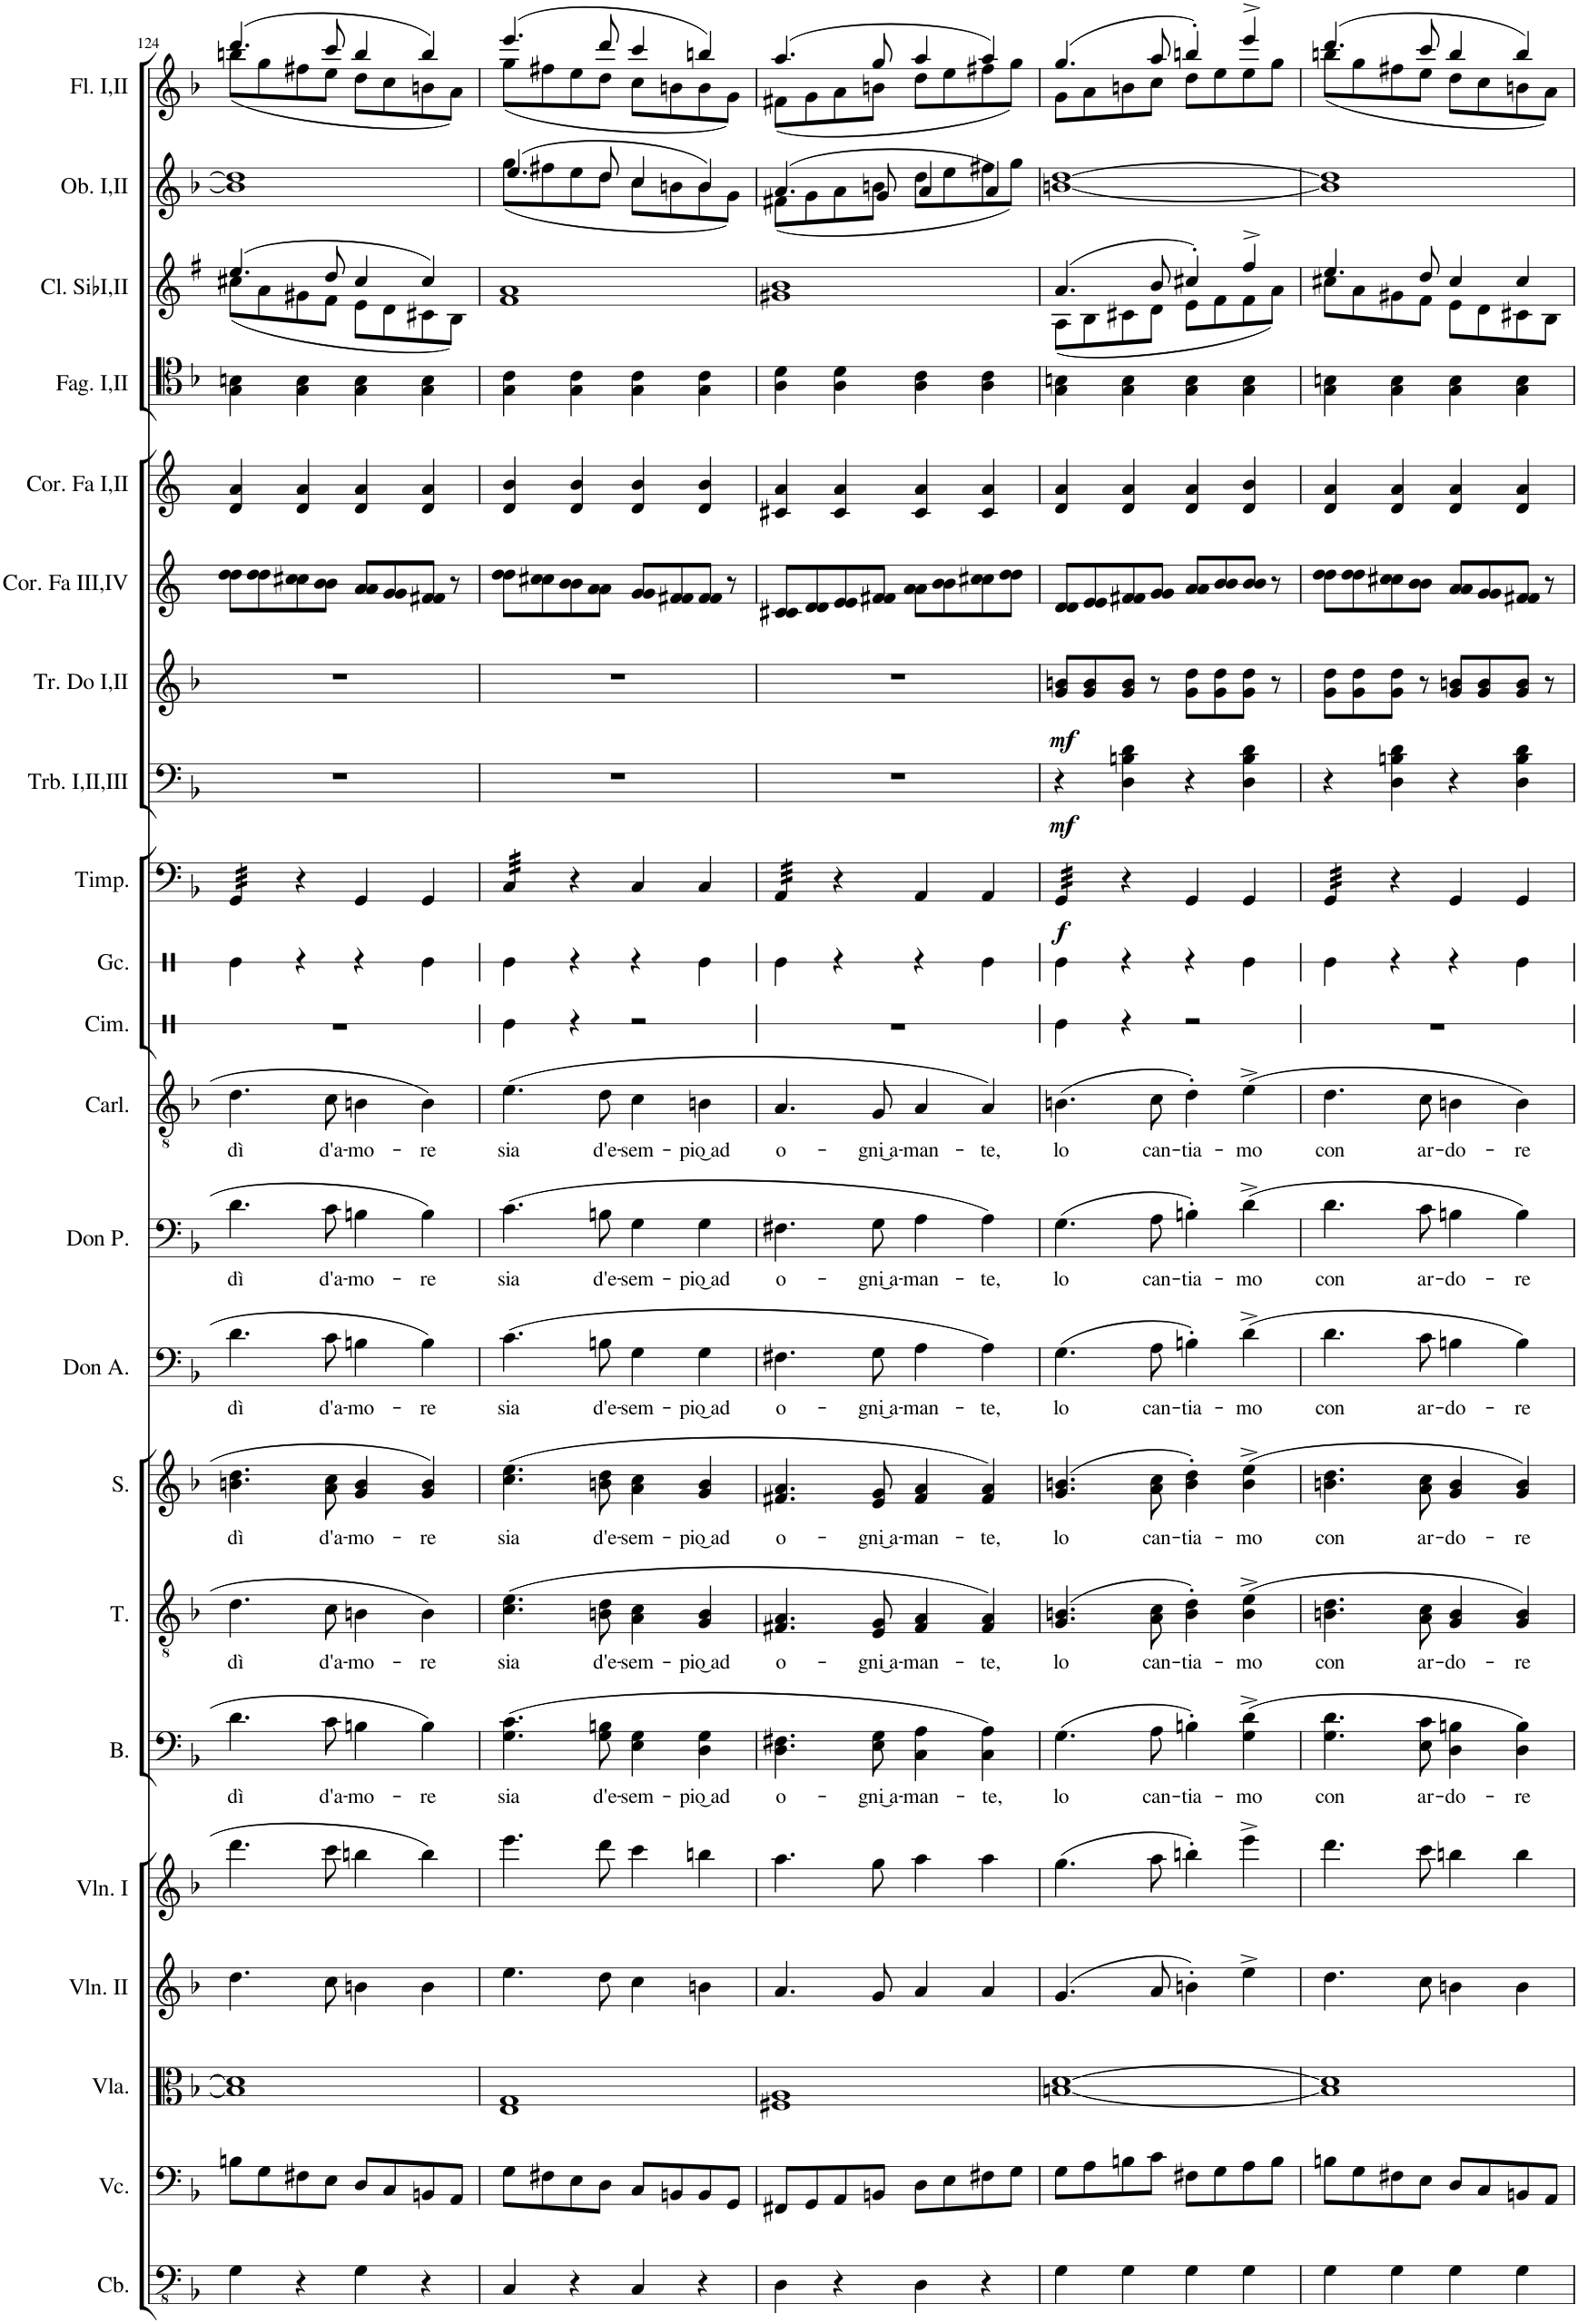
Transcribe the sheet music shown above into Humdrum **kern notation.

**kern	**kern	**kern	**kern	**kern	**kern	**text	**kern	**text	**kern	**text	**kern	**text	**kern	**text	**kern	**text	**kern	**dynam	**kern	**dynam	**kern	**dynam	**kern	**kern	**kern	**kern	**kern	**kern
*part20	*part19	*part18	*part17	*part16	*part15	*part15	*part14	*part14	*part13	*part13	*part12	*part12	*part11	*part11	*part10	*part10	*part9	*part9	*part8	*part8	*part7	*part7	*part6	*part5	*part4	*part3	*part2	*part1
*staff20	*staff19	*staff18	*staff17	*staff16	*staff15	*staff15	*staff14	*staff14	*staff13	*staff13	*staff12	*staff12	*staff11	*staff11	*staff10	*staff10	*staff9	*staff9	*staff8	*staff8	*staff7	*staff7	*staff6	*staff5	*staff4	*staff3	*staff2	*staff1
*I"Cb.	*I"Vc.	*I"Vla.	*I"Vln. II	*I"Vln. I	*I"B.	*	*I"T.	*	*I"S.	*	*I"Don Alfonso	*	*I"Don Pasquale	*	*I"Carluccio	*	*I"Timp.	*	*I"Trb. I,II,III	*	*I"Tr. Do I,II	*	*I"Cor. Fa III,IV	*I"Cor. Fa I,II	*I"Fag. I,II	*I"Cl. Sib I,II	*I"Ob. I,II	*I"Fl. I,II
*I'Cb.	*I'Vc.	*I'Vla.	*I'Vln. II	*I'Vln. I	*I'B.	*	*I'T.	*	*I'S.	*	*I'Don A.	*	*I'Don P.	*	*I'Carl.	*	*I'Timp.	*	*I'Trb. I,II,III	*	*I'Tr. Do I,II	*	*I'Cor. Fa III,IV	*I'Cor. Fa I,II	*I'Fag. I,II	*I'Cl. SibI,II	*I'Ob. I,II	*I'Fl. I,II
!!LO:PB:g=z
*clefFv4	*clefF4	*clefC3	*clefG2	*clefG2	*clefF4	*	*clefGv2	*	*clefG2	*	*clefF4	*	*clefF4	*	*clefGv2	*	*clefF4	*	*clefF4	*	*clefG2	*	*clefG2	*clefG2	*clefC4	*clefG2	*clefG2	*clefG2
*	*	*	*	*	*	*	*	*	*	*	*	*	*	*	*	*	*	*	*	*	*	*	*Trd4c7	*Trd4c7	*	*Trd1c2	*	*
*k[b-]	*k[b-]	*k[b-]	*k[b-]	*k[b-]	*k[b-]	*	*k[b-]	*	*k[b-]	*	*k[b-]	*	*k[b-]	*	*k[b-]	*	*k[b-]	*	*k[b-]	*	*k[b-]	*	*k[]	*k[]	*k[b-]	*k[f#]	*k[b-]	*k[b-]
*M4/4	*M4/4	*M4/4	*M4/4	*M4/4	*M4/4	*	*M4/4	*	*M4/4	*	*M4/4	*	*M4/4	*	*M4/4	*	*M4/4	*	*M4/4	*	*M4/4	*	*M4/4	*M4/4	*M4/4	*M4/4	*M4/4	*M4/4
=124	=124	=124	=124	=124	=124	=124	=124	=124	=124	=124	=124	=124	=124	=124	=124	=124	=124	=124	=124	=124	=124	=124	=124	=124	=124	=124	=124	=124
!	!	!	!	!	!	!LO:LY:b	!	!LO:LY:b	!	!LO:LY:b	!	!LO:LY:b	!	!LO:LY:b	!	!LO:LY:b	!	!	!	!	!	!	!	!	!	!	!	!
*	*	*	*	*	*	*	*	*	*	*	*	*	*	*	*	*	*	*	*	*	*	*	*	*	*	*^	*	*^
*	*	*	*	*	*	*	*	*	*	*	*	*	*	*	*	*	*tremolo	*	*	*	*	*	*	*	*	*	*	*	*	*
4GG\	8Bn\L	1B] 1d]	4.dd\	4.ddd\	4.d\	dì	4.d\	dì	4.bn\ 4.dd\	dì	4.d\	dì	4.d\	dì	4.d\	dì	32GG/LLL	.	1r	.	1r	.	8dd\ 8dd\L	4d/ 4a/	4G\ 4Bn\	(4.ee/	(8cc#X\L	1b] 1dd]	(4.ddd/	(8bbn\L
.	.	.	.	.	.	.	.	.	.	.	.	.	.	.	.	.	32GG/	.	.	.	.	.	.	.	.	.	.	.	.	.
.	.	.	.	.	.	.	.	.	.	.	.	.	.	.	.	.	32GG/	.	.	.	.	.	.	.	.	.	.	.	.	.
.	.	.	.	.	.	.	.	.	.	.	.	.	.	.	.	.	32GG/	.	.	.	.	.	.	.	.	.	.	.	.	.
.	8G\	.	.	.	.	.	.	.	.	.	.	.	.	.	.	.	32GG/	.	.	.	.	.	8dd\ 8dd\	.	.	.	8a\	.	.	8gg\
.	.	.	.	.	.	.	.	.	.	.	.	.	.	.	.	.	32GG/	.	.	.	.	.	.	.	.	.	.	.	.	.
.	.	.	.	.	.	.	.	.	.	.	.	.	.	.	.	.	32GG/	.	.	.	.	.	.	.	.	.	.	.	.	.
.	.	.	.	.	.	.	.	.	.	.	.	.	.	.	.	.	32GG/JJJ	.	.	.	.	.	.	.	.	.	.	.	.	.
*	*	*	*	*	*	*	*	*	*	*	*	*	*	*	*	*	*Xtremolo	*	*	*	*	*	*	*	*	*	*	*	*	*
4r	8F#X\	.	.	.	.	.	.	.	.	.	.	.	.	.	.	.	4r	.	.	.	.	.	8cc#X\ 8cc#\	4d/ 4a/	4G\ 4B\	.	8g#X\	.	.	8ff#X\
!	!	!	!	!	!	!LO:LY:b	!	!LO:LY:b	!	!LO:LY:b	!	!LO:LY:b	!	!LO:LY:b	!	!LO:LY:b	!	!	!	!	!	!	!	!	!	!	!	!	!	!
.	8E\J	.	8cc\	8ccc\	8c\	d'a-	8c\	d'a-	8a\ 8cc\	d'a-	8c\	d'a-	8c\	d'a-	8c\	d'a-	.	.	.	.	.	.	8b\ 8b\J	.	.	8dd/	8f#\J	.	8ccc/	8ee\J
!	!	!	!	!	!	!LO:LY:b	!	!LO:LY:b	!	!LO:LY:b	!	!LO:LY:b	!	!LO:LY:b	!	!LO:LY:b	!	!	!	!	!	!	!	!	!	!	!	!	!	!
4GG\	8D/L	.	4bn\	4bbn\	4Bn\	-mo-	4Bn\	-mo-	4g/ 4b/	-mo-	4Bn\	-mo-	4Bn\	-mo-	4Bn\	-mo-	4GG/	.	.	.	.	.	8a/ 8a/L	4d/ 4a/	4G\ 4B\	4cc#/	8e\L	.	4bb/	8dd\L
.	8C/	.	.	.	.	.	.	.	.	.	.	.	.	.	.	.	.	.	.	.	.	.	8g/ 8g/	.	.	.	8d\	.	.	8cc\
!	!	!	!	!	!	!LO:LY:b	!	!LO:LY:b	!	!LO:LY:b	!	!LO:LY:b	!	!LO:LY:b	!	!LO:LY:b	!	!	!	!	!	!	!	!	!	!	!	!	!	!
4r	8BBn/	.	4b\	4bb\	4B\	-re	4B\	-re	4g/ 4b/	-re	4B\	-re	4B\	-re	4B\	-re	4GG/	.	.	.	.	.	8f#X/ 8f#/J	4d/ 4a/	4G\ 4B\	4cc#/)	8c#X\	.	4bb/)	8bn\
.	8AA/J	.	.	.	.	.	.	.	.	.	.	.	.	.	.	.	.	.	.	.	.	.	8r	.	.	.	8B\J)	.	.	8a\J)
=125	=125	=125	=125	=125	=125	=125	=125	=125	=125	=125	=125	=125	=125	=125	=125	=125	=125	=125	=125	=125	=125	=125	=125	=125	=125	=125	=125	=125	=125	=125
!	!	!	!	!	!	!LO:LY:b	!	!LO:LY:b	!	!LO:LY:b	!	!LO:LY:b	!	!LO:LY:b	!	!LO:LY:b	!	!	!	!	!	!	!	!	!	!	!	!	!	!
*	*	*	*	*	*	*	*	*	*	*	*	*	*	*	*	*	*	*	*	*	*	*	*	*	*	*v	*v	*^	*	*
*	*	*	*	*	*	*	*	*	*	*	*	*	*	*	*	*	*tremolo	*	*	*	*	*	*	*	*	*	*	*	*	*
4CC/	8G\L	1E 1G	4.ee\	4.eee\	(4.G\ 4.c\	sia	(4.c\ 4.e\	sia	(4.cc\ 4.ee\	sia	(4.c\	sia	(4.c\	sia	(4.e\	sia	32C/LLL	.	1r	.	1r	.	8dd\ 8dd\L	4d/ 4b/	4G\ 4c\	1f# 1a	(4.ee/	(8gg\L	(4.eee/	(8gg\L
.	.	.	.	.	.	.	.	.	.	.	.	.	.	.	.	.	32C/	.	.	.	.	.	.	.	.	.	.	.	.	.
.	.	.	.	.	.	.	.	.	.	.	.	.	.	.	.	.	32C/	.	.	.	.	.	.	.	.	.	.	.	.	.
.	.	.	.	.	.	.	.	.	.	.	.	.	.	.	.	.	32C/	.	.	.	.	.	.	.	.	.	.	.	.	.
.	8F#X\	.	.	.	.	.	.	.	.	.	.	.	.	.	.	.	32C/	.	.	.	.	.	8cc#X\ 8cc#\	.	.	.	.	8ff#X\	.	8ff#X\
.	.	.	.	.	.	.	.	.	.	.	.	.	.	.	.	.	32C/	.	.	.	.	.	.	.	.	.	.	.	.	.
.	.	.	.	.	.	.	.	.	.	.	.	.	.	.	.	.	32C/	.	.	.	.	.	.	.	.	.	.	.	.	.
.	.	.	.	.	.	.	.	.	.	.	.	.	.	.	.	.	32C/JJJ	.	.	.	.	.	.	.	.	.	.	.	.	.
*	*	*	*	*	*	*	*	*	*	*	*	*	*	*	*	*	*Xtremolo	*	*	*	*	*	*	*	*	*	*	*	*	*
4r	8E\	.	.	.	.	.	.	.	.	.	.	.	.	.	.	.	4r	.	.	.	.	.	8b\ 8b\	4d/ 4b/	4G\ 4c\	.	.	8ee\	.	8ee\
!	!	!	!	!	!	!LO:LY:b	!	!LO:LY:b	!	!LO:LY:b	!	!LO:LY:b	!	!LO:LY:b	!	!LO:LY:b	!	!	!	!	!	!	!	!	!	!	!	!	!	!
.	8D\J	.	8dd\	8ddd\	8G\ 8Bn\	d'e-	8Bn\ 8d\	d'e-	8bn\ 8dd\	d'e-	8Bn\	d'e-	8Bn\	d'e-	8d\	d'e-	.	.	.	.	.	.	8a\ 8a\J	.	.	.	8dd/	8dd\J	8ddd/	8dd\J
!	!	!	!	!	!	!LO:LY:b	!	!LO:LY:b	!	!LO:LY:b	!	!LO:LY:b	!	!LO:LY:b	!	!LO:LY:b	!	!	!	!	!	!	!	!	!	!	!	!	!	!
4CC/	8C/L	.	4cc\	4ccc\	4E\ 4G\	-sem-	4A\ 4c\	-sem-	4a\ 4cc\	-sem-	4G\	-sem-	4G\	-sem-	4c\	-sem-	4C/	.	.	.	.	.	8g/ 8g/L	4d/ 4b/	4G\ 4c\	.	4cc/	8cc\L	4ccc/	8cc\L
.	8BBn/	.	.	.	.	.	.	.	.	.	.	.	.	.	.	.	.	.	.	.	.	.	8f#X/ 8f#/	.	.	.	.	8bn\	.	8bn\
!	!	!	!	!	!	!LO:LY:b	!	!LO:LY:b	!	!LO:LY:b	!	!LO:LY:b	!	!LO:LY:b	!	!LO:LY:b	!	!	!	!	!	!	!	!	!	!	!	!	!	!
4r	8BB/	.	4bn\	4bbn\	4D\ 4G\	-pio͜ ad	4G/ 4B/	-pio͜ ad	4g/ 4b/	-pio͜ ad	4G\	-pio͜ ad	4G\	-pio͜ ad	4Bn\	-pio͜ ad	4C/	.	.	.	.	.	8f#/ 8f#/J	4d/ 4b/	4G\ 4c\	.	4b/)	8b\	4bbn/)	8b\
.	8GG/J	.	.	.	.	.	.	.	.	.	.	.	.	.	.	.	.	.	.	.	.	.	8r	.	.	.	.	8g\J)	.	8g\J)
=126	=126	=126	=126	=126	=126	=126	=126	=126	=126	=126	=126	=126	=126	=126	=126	=126	=126	=126	=126	=126	=126	=126	=126	=126	=126	=126	=126	=126	=126	=126
!	!	!	!	!	!	!LO:LY:b	!	!LO:LY:b	!	!LO:LY:b	!	!LO:LY:b	!	!LO:LY:b	!	!LO:LY:b	!	!	!	!	!	!	!	!	!	!	!	!	!	!
*	*	*	*	*	*	*	*	*	*	*	*	*	*	*	*	*	*tremolo	*	*	*	*	*	*	*	*	*	*	*	*	*
4DD\	8FF#X/L	1F#X 1A	4.a/	4.aa\	4.D\ 4.F#X\	o-	4.F#X/ 4.A/	o-	4.f#X/ 4.a/	o-	4.F#X\	o-	4.F#X\	o-	4.A/	o-	32AA/LLL	.	1r	.	1r	.	8c#X/ 8c#/L	4c#X/ 4a/	4A\ 4d\	1g#X 1b	(4.a/	(8f#X\L	(4.aa/	(8f#X\L
.	.	.	.	.	.	.	.	.	.	.	.	.	.	.	.	.	32AA/	.	.	.	.	.	.	.	.	.	.	.	.	.
.	.	.	.	.	.	.	.	.	.	.	.	.	.	.	.	.	32AA/	.	.	.	.	.	.	.	.	.	.	.	.	.
.	.	.	.	.	.	.	.	.	.	.	.	.	.	.	.	.	32AA/	.	.	.	.	.	.	.	.	.	.	.	.	.
.	8GG/	.	.	.	.	.	.	.	.	.	.	.	.	.	.	.	32AA/	.	.	.	.	.	8d/ 8d/	.	.	.	.	8g\	.	8g\
.	.	.	.	.	.	.	.	.	.	.	.	.	.	.	.	.	32AA/	.	.	.	.	.	.	.	.	.	.	.	.	.
.	.	.	.	.	.	.	.	.	.	.	.	.	.	.	.	.	32AA/	.	.	.	.	.	.	.	.	.	.	.	.	.
.	.	.	.	.	.	.	.	.	.	.	.	.	.	.	.	.	32AA/JJJ	.	.	.	.	.	.	.	.	.	.	.	.	.
*	*	*	*	*	*	*	*	*	*	*	*	*	*	*	*	*	*Xtremolo	*	*	*	*	*	*	*	*	*	*	*	*	*
4r	8AA/	.	.	.	.	.	.	.	.	.	.	.	.	.	.	.	4r	.	.	.	.	.	8e/ 8e/	4c#/ 4a/	4A\ 4d\	.	.	8a\	.	8a\
!	!	!	!	!	!	!LO:LY:b	!	!LO:LY:b	!	!LO:LY:b	!	!LO:LY:b	!	!LO:LY:b	!	!LO:LY:b	!	!	!	!	!	!	!	!	!	!	!	!	!	!
.	8BBn/J	.	8g/	8gg\	8E\ 8G\	-gni͜ a-	8E/ 8G/	-gni͜ a-	8e/ 8g/	-gni͜ a-	8G\	-gni͜ a-	8G\	-gni͜ a-	8G/	-gni͜ a-	.	.	.	.	.	.	8f#X/ 8f#/J	.	.	.	8g/	8bn\J	8gg/	8bn\J
!	!	!	!	!	!	!LO:LY:b	!	!LO:LY:b	!	!LO:LY:b	!	!LO:LY:b	!	!LO:LY:b	!	!LO:LY:b	!	!	!	!	!	!	!	!	!	!	!	!	!	!
4DD\	8D\L	.	4a/	4aa\	4C\ 4A\	-man-	4F#/ 4A/	-man-	4f#/ 4a/	-man-	4A\	-man-	4A\	-man-	4A/	-man-	4AA/	.	.	.	.	.	8a\ 8a\L	4c#/ 4a/	4A\ 4c\	.	4a/	8dd\L	4aa/	8dd\L
.	8E\	.	.	.	.	.	.	.	.	.	.	.	.	.	.	.	.	.	.	.	.	.	8b\ 8b\	.	.	.	.	8ee\	.	8ee\
!	!	!	!	!	!	!LO:LY:b	!	!LO:LY:b	!	!LO:LY:b	!	!LO:LY:b	!	!LO:LY:b	!	!LO:LY:b	!	!	!	!	!	!	!	!	!	!	!	!	!	!
4r	8F#X\	.	4a/	4aa\	4C\ 4A\)	-te,	4F#/ 4A/)	-te,	4f#/ 4a/)	-te,	4A\)	-te,	4A\)	-te,	4A/)	-te,	4AA/	.	.	.	.	.	8cc#X\ 8cc#\	4c#/ 4a/	4A\ 4c\	.	4a/)	8ff#X\	4aa/)	8ff#X\
.	8G\J	.	.	.	.	.	.	.	.	.	.	.	.	.	.	.	.	.	.	.	.	.	8dd\ 8dd\J	.	.	.	.	8gg\J)	.	8gg\J)
=127	=127	=127	=127	=127	=127	=127	=127	=127	=127	=127	=127	=127	=127	=127	=127	=127	=127	=127	=127	=127	=127	=127	=127	=127	=127	=127	=127	=127	=127	=127
!	!	!	!	!	!	!LO:LY:b	!	!LO:LY:b	!	!LO:LY:b	!	!LO:LY:b	!	!LO:LY:b	!	!LO:LY:b	!	!LO:DY:b	!	!LO:DY:b	!	!LO:DY:b	!	!	!	!	!	!	!	!
*	*	*	*	*	*	*	*	*	*	*	*	*	*	*	*	*	*	*	*	*	*	*	*	*	*	*^	*v	*v	*	*
*	*	*	*	*	*	*	*	*	*	*	*	*	*	*	*	*	*tremolo	*	*	*	*	*	*	*	*	*	*	*	*	*
4GG\	8G\L	[1Bn [1d	(4.g/	(4.gg\	(4.G\	lo	(4.G/ 4.Bn/	lo	(4.g/ 4.bn/	lo	(4.G\	lo	(4.G\	lo	(4.Bn\	lo	32GG/LLL	f	4r	mf	8g/ 8bn/L	mf	8d/ 8d/L	4d/ 4a/	4G\ 4Bn\	(4.a/	(8A\L	[1bn [1dd	(4.gg/	8g\L
.	.	.	.	.	.	.	.	.	.	.	.	.	.	.	.	.	32GG/	.	.	.	.	.	.	.	.	.	.	.	.	.
.	.	.	.	.	.	.	.	.	.	.	.	.	.	.	.	.	32GG/	.	.	.	.	.	.	.	.	.	.	.	.	.
.	.	.	.	.	.	.	.	.	.	.	.	.	.	.	.	.	32GG/	.	.	.	.	.	.	.	.	.	.	.	.	.
.	8A\	.	.	.	.	.	.	.	.	.	.	.	.	.	.	.	32GG/	.	.	.	8g/ 8b/	.	8e/ 8e/	.	.	.	8B\	.	.	8a\
.	.	.	.	.	.	.	.	.	.	.	.	.	.	.	.	.	32GG/	.	.	.	.	.	.	.	.	.	.	.	.	.
.	.	.	.	.	.	.	.	.	.	.	.	.	.	.	.	.	32GG/	.	.	.	.	.	.	.	.	.	.	.	.	.
.	.	.	.	.	.	.	.	.	.	.	.	.	.	.	.	.	32GG/JJJ	.	.	.	.	.	.	.	.	.	.	.	.	.
*	*	*	*	*	*	*	*	*	*	*	*	*	*	*	*	*	*Xtremolo	*	*	*	*	*	*	*	*	*	*	*	*	*
4GG\	8Bn\	.	.	.	.	.	.	.	.	.	.	.	.	.	.	.	4r	.	4D\ 4Bn\ 4d\	.	8g/ 8b/J	.	8f#X/ 8f#/	4d/ 4a/	4G\ 4B\	.	8c#X\	.	.	8bn\
!	!	!	!	!	!	!LO:LY:b	!	!LO:LY:b	!	!LO:LY:b	!	!LO:LY:b	!	!LO:LY:b	!	!LO:LY:b	!	!	!	!	!	!	!	!	!	!	!	!	!	!
.	8c\J	.	8a/	8aa\	8A\	can-	8A\ 8c\	can-	8a\ 8cc\	can-	8A\	can-	8A\	can-	8c\	can-	.	.	.	.	8r	.	8g/ 8g/J	.	.	8b/	8d\J	.	8aa/	8cc\J
!	!	!	!	!	!	!LO:LY:b	!	!LO:LY:b	!	!LO:LY:b	!	!LO:LY:b	!	!LO:LY:b	!	!LO:LY:b	!	!	!	!	!	!	!	!	!	!	!	!	!	!
4GG\	8F#X\L	.	4bn'\)	4bbn'\)	4Bn'\)	-tia-	4B\' 4d\')	-tia-	4b\' 4dd\')	-tia-	4Bn'\)	-tia-	4Bn'\)	-tia-	4d'\)	-tia-	4GG/	.	4r	.	8g\ 8dd\L	.	8a/ 8a/L	4d/ 4a/	4G\ 4B\	4cc#X'/)	8e\L	.	4bbn'/)	8dd\L
.	8G\	.	.	.	.	.	.	.	.	.	.	.	.	.	.	.	.	.	.	.	8g\ 8dd\	.	8b/ 8b/	.	.	.	8f#\	.	.	8ee\
!	!	!	!	!	!	!LO:LY:b	!	!LO:LY:b	!	!LO:LY:b	!	!LO:LY:b	!	!LO:LY:b	!	!LO:LY:b	!	!	!	!	!	!	!	!	!	!	!	!	!	!
4GG\	8A\	.	4ee^\	4eee^\	(4G\^ 4d\^	-mo	(4B\^ 4e\^	-mo	(4b\^ 4ee\^	-mo	(4d^\	-mo	(4d^\	-mo	(4e^\	-mo	4GG/	.	4D\ 4B\ 4d\	.	8g\ 8dd\J	.	8b/ 8b/J	4d/ 4b/	4G\ 4B\	4ff#^/	8f#\	.	4eee^/	8ee\
.	8B\J	.	.	.	.	.	.	.	.	.	.	.	.	.	.	.	.	.	.	.	8r	.	8r	.	.	.	8a\J)	.	.	8gg\J
=128	=128	=128	=128	=128	=128	=128	=128	=128	=128	=128	=128	=128	=128	=128	=128	=128	=128	=128	=128	=128	=128	=128	=128	=128	=128	=128	=128	=128	=128	=128
!	!	!	!	!	!	!LO:LY:b	!	!LO:LY:b	!	!LO:LY:b	!	!LO:LY:b	!	!LO:LY:b	!	!LO:LY:b	!	!	!	!	!	!	!	!	!	!	!	!	!	!
*	*	*	*	*	*	*	*	*	*	*	*	*	*	*	*	*	*tremolo	*	*	*	*	*	*	*	*	*	*	*	*	*
4GG\	8Bn\L	1B] 1d]	4.dd\	4.ddd\	4.G\ 4.d\	con	4.Bn\ 4.d\	con	4.bn\ 4.dd\	con	4.d\	con	4.d\	con	4.d\	con	32GG/LLL	.	4r	.	8g\ 8dd\L	.	8dd\ 8dd\L	4d/ 4a/	4G\ 4Bn\	4.ee/	8cc#X\L	1b] 1dd]	(4.ddd/	(8bbn\L
.	.	.	.	.	.	.	.	.	.	.	.	.	.	.	.	.	32GG/	.	.	.	.	.	.	.	.	.	.	.	.	.
.	.	.	.	.	.	.	.	.	.	.	.	.	.	.	.	.	32GG/	.	.	.	.	.	.	.	.	.	.	.	.	.
.	.	.	.	.	.	.	.	.	.	.	.	.	.	.	.	.	32GG/	.	.	.	.	.	.	.	.	.	.	.	.	.
.	8G\	.	.	.	.	.	.	.	.	.	.	.	.	.	.	.	32GG/	.	.	.	8g\ 8dd\	.	8dd\ 8dd\	.	.	.	8a\	.	.	8gg\
.	.	.	.	.	.	.	.	.	.	.	.	.	.	.	.	.	32GG/	.	.	.	.	.	.	.	.	.	.	.	.	.
.	.	.	.	.	.	.	.	.	.	.	.	.	.	.	.	.	32GG/	.	.	.	.	.	.	.	.	.	.	.	.	.
.	.	.	.	.	.	.	.	.	.	.	.	.	.	.	.	.	32GG/JJJ	.	.	.	.	.	.	.	.	.	.	.	.	.
*	*	*	*	*	*	*	*	*	*	*	*	*	*	*	*	*	*Xtremolo	*	*	*	*	*	*	*	*	*	*	*	*	*
4GG\	8F#X\	.	.	.	.	.	.	.	.	.	.	.	.	.	.	.	4r	.	4D\ 4Bn\ 4d\	.	8g\ 8dd\J	.	8cc#X\ 8cc#\	4d/ 4a/	4G\ 4B\	.	8g#X\	.	.	8ff#X\
!	!	!	!	!	!	!LO:LY:b	!	!LO:LY:b	!	!LO:LY:b	!	!LO:LY:b	!	!LO:LY:b	!	!LO:LY:b	!	!	!	!	!	!	!	!	!	!	!	!	!	!
.	8E\J	.	8cc\	8ccc\	8E\ 8c\	ar-	8A\ 8c\	ar-	8a\ 8cc\	ar-	8c\	ar-	8c\	ar-	8c\	ar-	.	.	.	.	8r	.	8b\ 8b\J	.	.	8dd/	8f#\J	.	8ccc/	8ee\J
!	!	!	!	!	!	!LO:LY:b	!	!LO:LY:b	!	!LO:LY:b	!	!LO:LY:b	!	!LO:LY:b	!	!LO:LY:b	!	!	!	!	!	!	!	!	!	!	!	!	!	!
4GG\	8D/L	.	4bn\	4bbn\	4D\ 4Bn\	-do-	4G/ 4B/	-do-	4g/ 4b/	-do-	4Bn\	-do-	4Bn\	-do-	4Bn\	-do-	4GG/	.	4r	.	8g/ 8bn/L	.	8a/ 8a/L	4d/ 4a/	4G\ 4B\	4cc#/	8e\L	.	4bb/	8dd\L
.	8C/	.	.	.	.	.	.	.	.	.	.	.	.	.	.	.	.	.	.	.	8g/ 8b/	.	8g/ 8g/	.	.	.	8d\	.	.	8cc\
!	!	!	!	!	!	!LO:LY:b	!	!LO:LY:b	!	!LO:LY:b	!	!LO:LY:b	!	!LO:LY:b	!	!LO:LY:b	!	!	!	!	!	!	!	!	!	!	!	!	!	!
4GG\	8BBn/	.	4b\	4bb\	4D\ 4B\)	-re	4G/ 4B/)	-re	4g/ 4b/)	-re	4B\)	-re	4B\)	-re	4B\)	-re	4GG/	.	4D\ 4B\ 4d\	.	8g/ 8b/J	.	8f#X/ 8f#/J	4d/ 4a/	4G\ 4B\	4cc#/	8c#X\	.	4bb/)	8bn\
.	8AA/J	.	.	.	.	.	.	.	.	.	.	.	.	.	.	.	.	.	.	.	8r	.	8r	.	.	.	8B\J	.	.	8a\J)
*	*	*	*	*	*	*	*	*	*	*	*	*	*	*	*	*	*	*	*	*	*	*	*	*	*	*v	*v	*	*v	*v
=	=	=	=	=	=	=	=	=	=	=	=	=	=	=	=	=	=	=	=	=	=	=	=	=	=	=	=	=
*-	*-	*-	*-	*-	*-	*-	*-	*-	*-	*-	*-	*-	*-	*-	*-	*-	*-	*-	*-	*-	*-	*-	*-	*-	*-	*-	*-	*-
